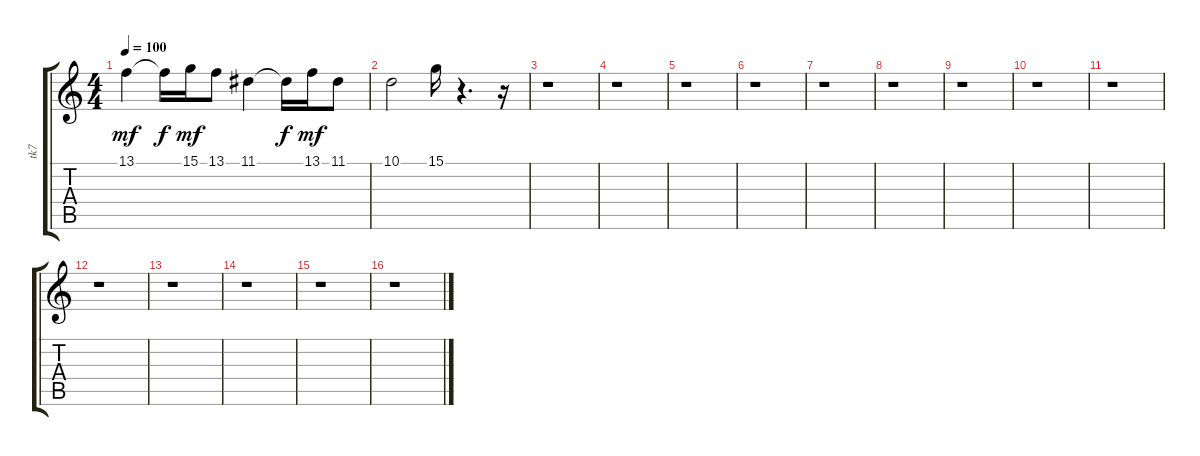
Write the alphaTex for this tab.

\track ("tk7" "tk7") {instrument acousticgrandpiano}
\staff {score tabs}
\tuning (E4 B3 G3 D3 A2 E2) {hide}
\ts (4 4)
\tempo 100
\clef g2
\ks c
13.1.4{dy mf} 13.1{t}.16{dy f} 15.1.16{dy mf} 13.1.8 11.1.4 11.1{t}.16{dy f} 13.1.16{dy mf} 11.1.8 |
10.1.2 15.1.16 r.4{d} r.16 |
r.1 |
r.1 |
r.1 |
r.1 |
r.1 |
r.1 |
r.1 |
r.1 |
r.1 |
r.1 |
r.1 |
r.1 |
r.1 |
r.1
